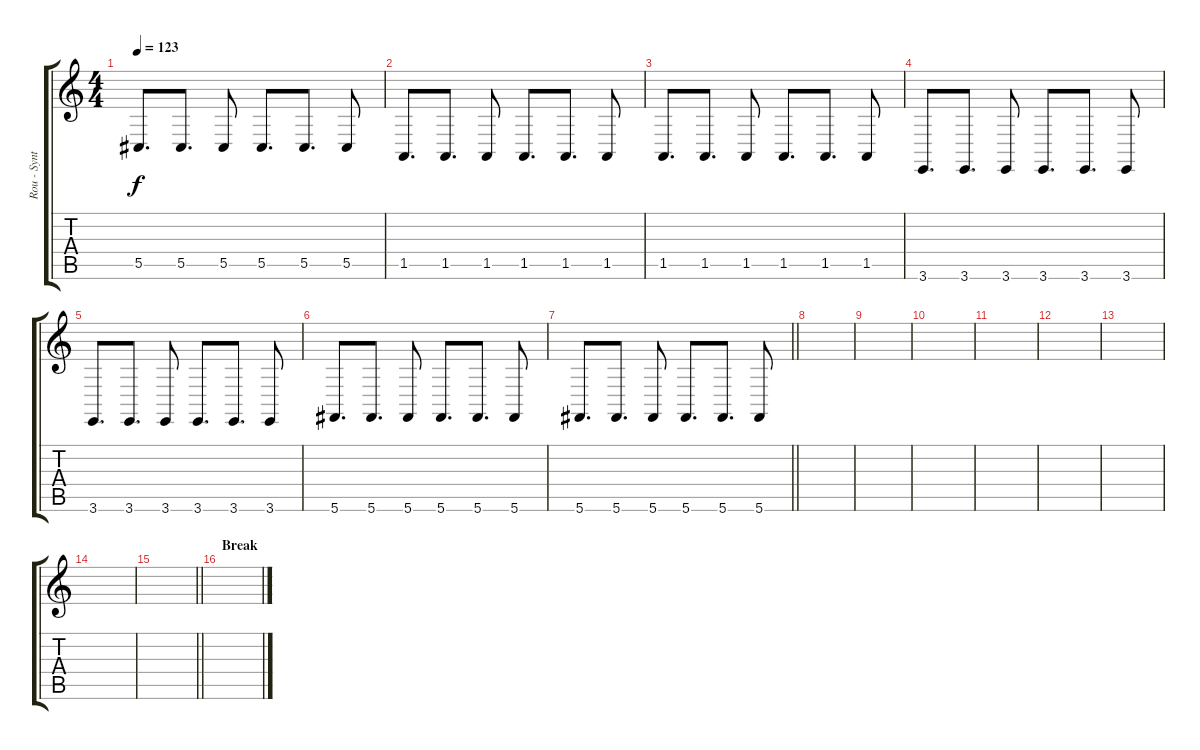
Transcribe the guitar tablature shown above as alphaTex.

\track ("Rou - Synth 1" "Rou - Synt") {instrument lead2sawtooth}
\staff {score tabs}
\tuning (Eb4 Bb3 Gb3 Db3 Ab2 Db2) {hide}
\ts (4 4)
\tempo 123
\clef g2
\ks c
5.5.8{d dy f} 5.5.8{d} 5.5.8 5.5.8{d} 5.5.8{d} 5.5.8 |
1.5.8{d} 1.5.8{d} 1.5.8 1.5.8{d} 1.5.8{d} 1.5.8 |
1.5.8{d} 1.5.8{d} 1.5.8 1.5.8{d} 1.5.8{d} 1.5.8 |
3.6.8{d} 3.6.8{d} 3.6.8 3.6.8{d} 3.6.8{d} 3.6.8 |
3.6.8{d} 3.6.8{d} 3.6.8 3.6.8{d} 3.6.8{d} 3.6.8 |
5.6.8{d} 5.6.8{d} 5.6.8 5.6.8{d} 5.6.8{d} 5.6.8 |
\barLineRight lightlight
5.6.8{d} 5.6.8{d} 5.6.8 5.6.8{d} 5.6.8{d} 5.6.8 |
|
|
|
|
|
|
|
\barLineRight lightlight
|
\section ("" "Break")
